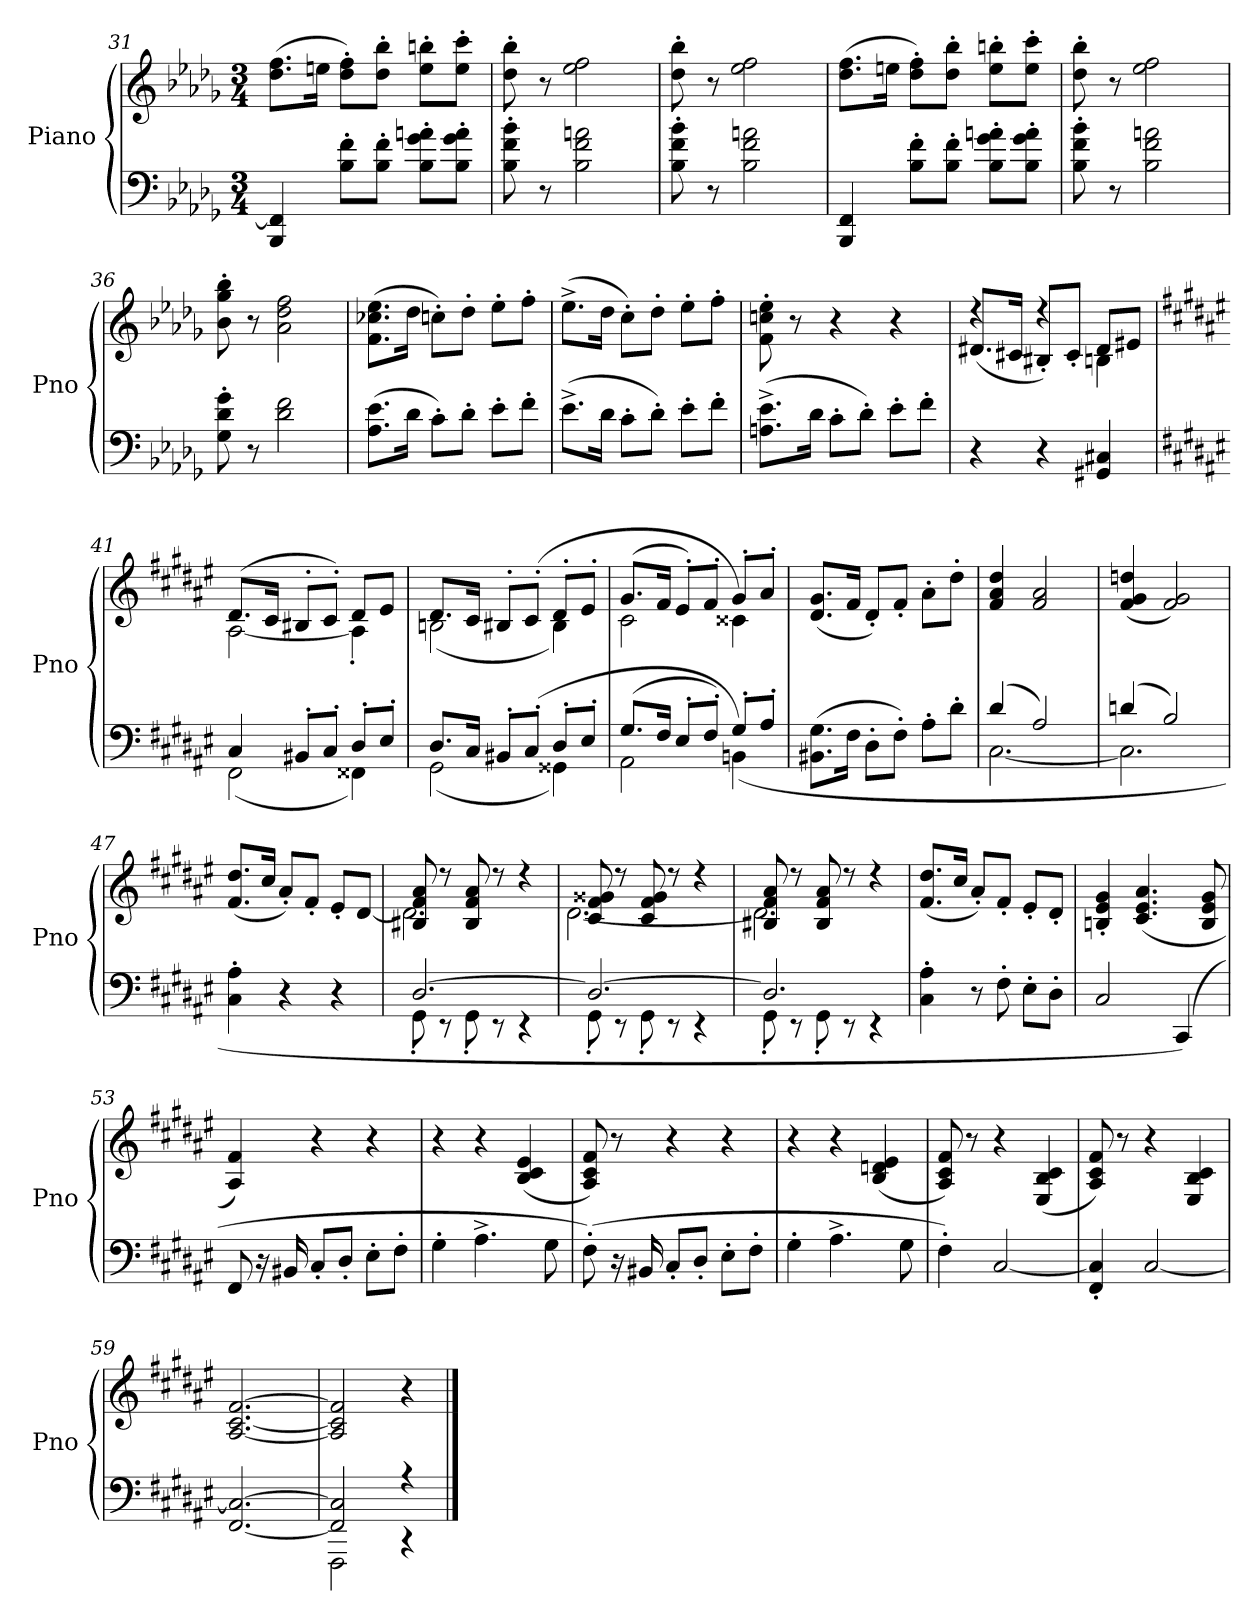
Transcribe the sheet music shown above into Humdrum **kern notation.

**kern	**kern
*part1	*part1
*staff2	*staff1
*I"Piano	*
*I'Pno	*
*clefF4	*clefG2
*k[b-e-a-d-g-]	*k[b-e-a-d-g-]
*M3/4	*M3/4
=31	=31
4BBB-/ 4FF]/	(8.dd-\ 8.ff\L
.	16een\Jk
8B-'\ 8f'\L	8dd-'\ 8ff'\L)
8B-'\ 8f'\J	8dd-'\ 8bb-'\J
8B-'\ 8g-'\ 8an'\L	8ee'\ 8bbn'\L
8B-'\ 8g-'\ 8a'\J	8ee'\ 8ccc'\J
=32	=32
8B-'\ 8f'\ 8b-'\	8dd-'\ 8bb-'\
8r	8r
2B-\ 2f\ 2an\	2ee-\ 2ff\
=33	=33
8B-'\ 8f'\ 8b-'\	8dd-'\ 8bb-'\
8r	8r
2B-\ 2f\ 2an\	2ee-\ 2ff\
=34	=34
4BBB-/ 4FF/	(8.dd-\ 8.ff\L
.	16een\Jk
8B-'\ 8f'\L	8dd-'\ 8ff'\L)
8B-'\ 8f'\J	8dd-'\ 8bb-'\J
8B-'\ 8g-'\ 8an'\L	8ee'\ 8bbn'\L
8B-'\ 8g-'\ 8a'\J	8ee'\ 8ccc'\J
=35	=35
8B-'\ 8f'\ 8b-'\	8dd-'\ 8bb-'\
8r	8r
2B-\ 2f\ 2an\	2ee-\ 2ff\
=36	=36
8G-'\ 8d-'\ 8g-'\	8b-'\ 8gg-'\ 8bb-'\
8r	8r
2d-\ 2f\	2a-\ 2dd-\ 2ff\
=37	=37
(8.A-\ 8.e-\L	(8.f\ 8.cc-X\ 8.ee-\L
16d-\Jk	16dd-\Jk
8c'\L)	8ccn'\L)
8d-'\J	8dd-'\J
8e-'\L	8ee-'\L
8f'\J	8ff'\J
=38	=38
(8.e-^\L	(8.ee-^\L
16d-\Jk	16dd-\Jk
8c'\L	8cc'\L)
8d-'\J)	8dd-'\J
8e-'\L	8ee-'\L
8f'\J	8ff'\J
=39	=39
(8.An^\ 8.e-^\L	8f'\ 8ccn'\ 8ee-'\
.	8r
16d-\Jk	.
8c'\L	4r
8d-'\J)	.
8e-'\L	4r
8f'\J	.
=40	=40
*	*^
4r	4r	(8.d#X/L
.	.	16c#X/Jk
4r	4r	8B#X'/L)
.	.	8c#'/J
4GG#X/ 4C#X/	8d#/L	4Bn\
.	8e#X/J	.
=41	=41	=41
*k[f#c#g#d#a#e#]	*k[f#c#g#d#a#e#]	*
*^	*	*
4C#/	(2FF#\	(8.d#/L	[2A#\
.	.	16c#/Jk	.
8BB#X'/L	.	8B#X'/L	.
8C#'/J	.	8c#'/J)	.
8D#'/L	4FF##X\)	8d#/L	4A#'\]
8E#'/J	.	8e#/J	.
=42	=42	=42	=42
8.D#/L	(2GG#\	8.d#/L	(2Bn\
16C#/Jk	.	16c#/Jk	.
8BB#X'/L	.	8B#X'/L	.
(8C#'/J	.	(8c#'/J	.
8D#'/L	4GG##X\)	8d#'/L	4B#\)
8E#'/J	.	8e#'/J	.
=43	=43	=43	=43
(8.G#/L	2AA#\	(8.g#/L	2c#\
16F#/Jk	.	16f#/Jk	.
8E#'/L	.	8e#'/L)	.
8F#'/J)	.	8f#'/J	.
8G#'/L	(4BBn\)	8g#'/L	4c##X\)
8A#'/J	.	8a#'/J	.
*v	*v	*	*
*	*v	*v
=44	=44
(8.BB#X\ 8.G#\L	(8.d#/ 8.g#/L
16F#\Jk	16f#/Jk
8D#'\L	8d#'/L)
8F#'\J)	8f#'/J
8A#'\L	8a#'\L
8d#'\J	8dd#'\J
=45	=45
*^	*
(4d#/	[2.C#\	4f#/ 4a#/ 4dd#/
2A#/)	.	2f#/ 2a#/
=46	=46	=46
(4dn/	2.C#\]	(4f#/ 4g#/ 4ddn/
2B/)	.	2f#/ 2g#/)
*v	*v	*
=47	=47
4C#'\ 4A#'\	(8.f#/ 8.dd#/L
.	16cc#/Jk
4r	8a#'/L)
.	8f#'/J
4r	8e#'/L
.	[8d#/J
=48	=48
*^	*^
[2.D#/	8GG#'\	8B#X/ 8f#/ 8a#/	2.d#\]
.	8r	8r	.
.	8GG#'\	8B#/ 8f#/ 8a#/	.
.	8r	8r	.
.	4r	4r	.
=49	=49	=49	=49
2.D#/_	8GG#'\	8c#/ 8f#/ 8g##X/	[2.d#\
.	8r	8r	.
.	8GG#'\	8c#/ 8f#/ 8g##/	.
.	8r	8r	.
.	4r	4r	.
=50	=50	=50	=50
2.D#/]	8GG#'\	8B#X/ 8f#/ 8a#/	2.d#\]
.	8r	8r	.
.	8GG#'\	8B#/ 8f#/ 8a#/	.
.	8r	8r	.
.	4r	4r	.
*v	*v	*	*
*	*v	*v
=51	=51
4C#'\ 4A#'\	(8.f#/ 8.dd#/L
.	16cc#/Jk
8r	8a#'/L)
8F#'\	8f#'/J
8E#'\L	8e#'/L
8D#'\J	8d#'/J
=52	=52
2C#/	4Bn'/ 4e#'/ 4g#'/
.	(4.c#/ 4.e#/ 4.a#/
(4CC#/)	.
.	8B/ 8e#/ 8g#/
=53	=53
8FF#/	4A#/ 4f#/)
16r	.
16BB#X/	.
8C#'/L	4r
8D#'/J	.
8E#'\L	4r
8F#'\J	.
=54	=54
4G#'\	4r
4.A#^\	4r
.	(4B/ 4c#/ 4e#/
8G#\	.
=55	=55
(8F#'\)	8A#/ 8c#/ 8f#/)
16r	8r
16BB#X/	.
8C#'/L	4r
8D#'/J	.
8E#'\L	4r
8F#'\J	.
=56	=56
4G#'\	4r
4.A#^\	4r
.	(4B/ 4dn/ 4e#/
8G#\	.
=57	=57
4F#'\)	8A#/ 8c#/ 8f#/)
.	8r
[2C#/	4r
.	(4E#/ 4B/ 4c#/
=58	=58
4FF#'/ 4C#]'/	8A#/ 8c#/ 8f#/)
.	8r
[2C#/	4r
.	4E#/ 4B/ 4c#/
=59	=59
[2.FF#/ 2.C#_/	[2.A#/ [2.c#/ [2.f#/
=60	=60
*^	*
2FF#]/ 2C#]/	2FFF#\	2A#]/ 2c#]/ 2f#]/
4r	4r	4r
*v	*v	*
==	==
*-	*-
